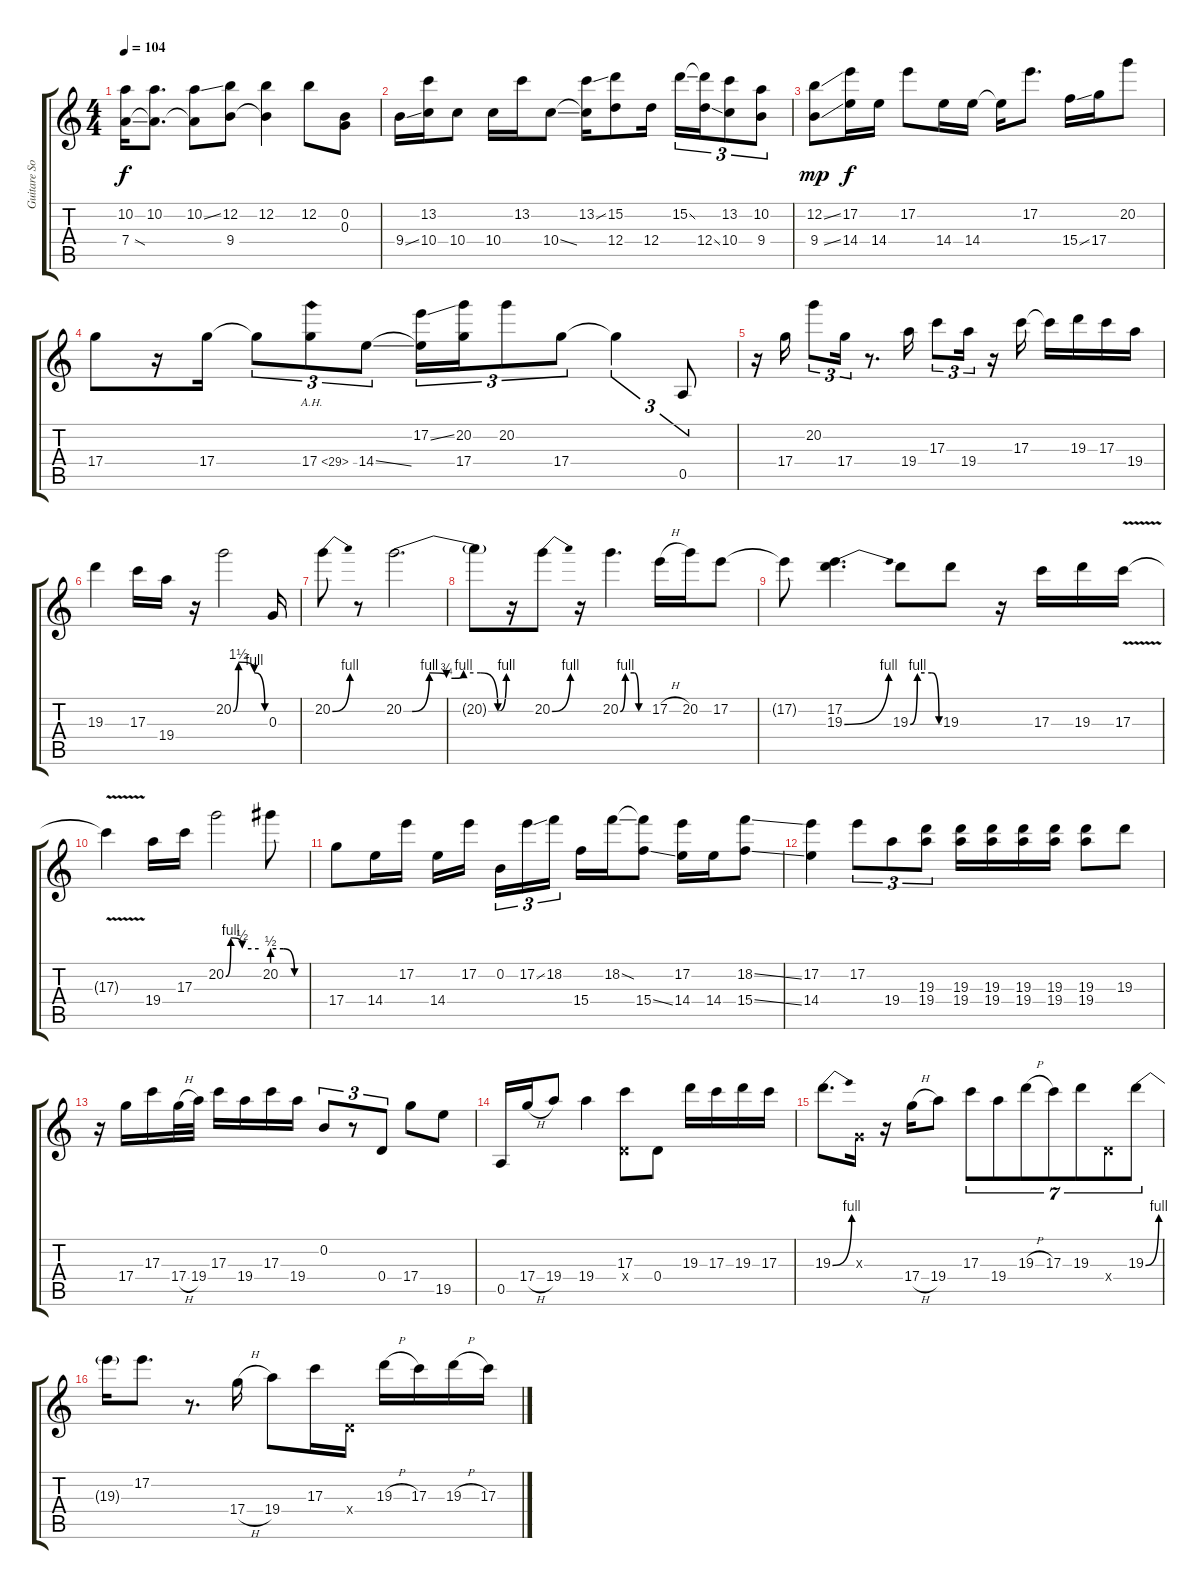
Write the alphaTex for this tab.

\track ("Guitare Solo" "Guitare So") {instrument distortionguitar}
\staff {score tabs}
\tuning (E4 B3 G3 D3 A2 E2) {hide}
\ts (4 4)
\tempo 104
\clef g2
\ks c
(10.2 7.4{ss}).16{dy f} (10.2 7.4{t}).8{d} (10.2{ss} 7.4{t}).8 (12.2 9.4).8 (12.2 9.4{t}).4 12.2.8 (0.2 0.3).8 |
9.4{ss}.16 (13.2 10.4).16 10.4.8 10.4.16 13.2.16 10.4{ss}.8 (13.2{ss} 10.4{t}).16 (15.2 12.4).8 12.4.16 15.2{ss}.16{tu (3 2)} (15.2{t} 12.4{ss}).16{tu (3 2)} (13.2 10.4).8{tu (3 2)} (10.2 9.4).8{tu (3 2)} |
(12.2{ss} 9.4{ss}).8{dy mp} (17.2 14.4).16{dy f} 14.4.16 17.2.8 14.4.16 14.4.16 14.4{t}.16 17.2.8{d} 15.4{ss}.16 17.4.16 20.2.8 |
17.4.8 r.16 17.4.16 17.4{t}.8{tu (3 2)} 17.4{ah 12}.8{tu (3 2)} 14.4{ss}.8{tu (3 2)} (17.2{ss} 14.4{t}).16{tu (3 2)} (20.2 17.4).16{tu (3 2)} 20.2.8{tu (3 2)} 17.4.8{tu (3 2)} 17.4{t}.4{tu (3 2)} 0.5.8{tu (3 2)} |
r.16 17.4.16 20.2.8{tu (3 2)} 17.4.16{tu (3 2)} r.8{d} 19.4.16 17.3.8{tu (3 2)} 19.4.16{tu (3 2)} r.16 17.3.16 17.3{t}.16 19.3.16 17.3.16 19.4.16 |
19.3.4 17.3.16 19.4.16 r.16 20.2{be (custom 0 0 10 6 40 4 60 0)}.2 0.3.16 |
20.2{be (bend 0 0 60 4)}.8 r.8 20.2{be (custom 0 0 5 0 15 4 25 3 30 3 35 4 45 4 55 0 60 4)}.2{d} |
20.2{t}.8 r.16 20.2{be (bend 0 0 60 4)}.8 r.16 20.2{be (custom 0 0 11 4 30 4 40 0 60 0)}.4{d} 17.2{h}.16 20.2.16 17.2.8 |
17.2{t}.8 (17.2 19.3{be (bend 0 0 60 4)}).4{d} 19.3{be (custom 0 0 15 4 30 4 45 4 60 0)}.8 19.3.8 r.16 17.3.16 19.3.16 17.3{v}.16 |
17.3{t}.4 19.4.16 17.3.16 20.2{be (custom 0 0 9 4 30 2 60 2)}.2 20.2{be (custom 0 2 20 2 40 0 60 0)}.8 |
17.4.8 14.4.16 17.2.16 14.4.16 17.2.16{beam splitsecondary} 0.2.16{tu (3 2)} 17.2{ss}.16{tu (3 2)} 18.2.16{tu (3 2)} 15.4.16 18.2{ss}.16 (18.2{t} 15.4{ss}).8 (17.2 14.4).16 14.4.16 (18.2{ss} 15.4{ss}).8 |
(17.2 14.4).4 17.2.8{tu (3 2)} 19.4.8{tu (3 2)} (19.3 19.4).8{tu (3 2)} (19.3 19.4).16 (19.3 19.4).16 (19.3 19.4).16 (19.3 19.4).16 (19.3 19.4).8 19.3.8 |
r.16 17.4.16 17.3.16 17.4{h}.32 19.4.32 17.3.16 19.4.16 17.3.16 19.4.16 0.2.8{tu (3 2)} r.8{tu (3 2)} 0.4.8{tu (3 2)} 17.4.8 19.5.8 |
0.5.16 17.4{h}.16 19.4.8 19.4.4 (17.3 0.4{x}).8 0.4.8 19.3.16 17.3.16 19.3.16 17.3.16 |
19.3{be (bend 0 0 60 4)}.8{d} 0.3{x}.16 r.16 17.4{h}.16 19.4.8 17.3.8{tu (7 4)} 19.4.8{tu (7 4)} 19.3{h}.8{tu (7 4)} 17.3.8{tu (7 4)} 19.3.8{tu (7 4)} 0.4{x}.8{tu (7 4)} 19.3{be (bend 0 0 60 4)}.8{tu (7 4)} |
19.3{t}.16 17.2.8{d} r.8{d} 17.4{h}.16 19.4.8 17.3.16 0.4{x}.16 19.3{h}.16 17.3.16 19.3{h}.16 17.3.16
